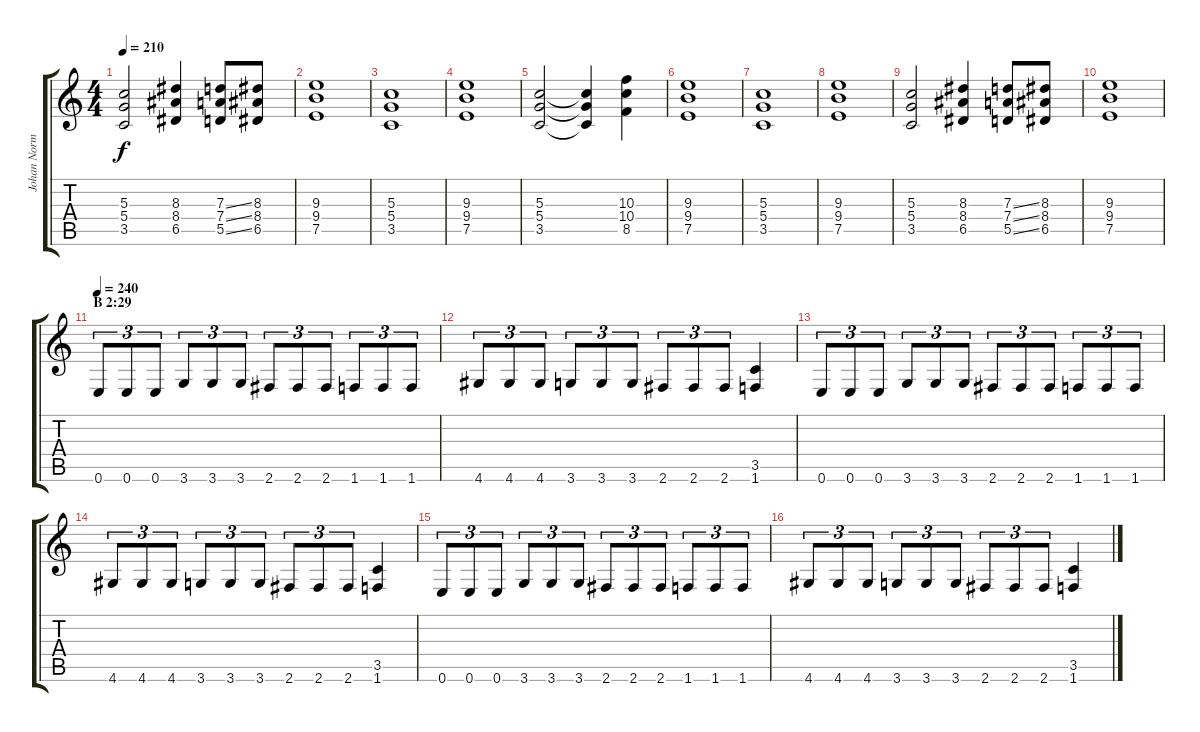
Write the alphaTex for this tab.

\track ("Johan Norman" "Johan Norm") {instrument distortionguitar}
\staff {score tabs}
\tuning (E4 B3 G3 D3 A2 E2) {hide}
\ts (4 4)
\tempo 210
\clef g2
\ks c
(5.3 5.4 3.5).2{dy f} (8.3 8.4 6.5).4 (7.3{ss} 7.4{ss} 5.5{ss}).8 (8.3 8.4 6.5).8 |
(9.3 9.4 7.5).1 |
(5.3 5.4 3.5).1 |
(9.3 9.4 7.5).1 |
(5.3 5.4 3.5).2 (5.3{t} 5.4{t} 3.5{t}).4 (10.3 10.4 8.5).4 |
(9.3 9.4 7.5).1 |
(5.3 5.4 3.5).1 |
(9.3 9.4 7.5).1 |
(5.3 5.4 3.5).2 (8.3 8.4 6.5).4 (7.3{ss} 7.4{ss} 5.5{ss}).8 (8.3 8.4 6.5).8 |
(9.3 9.4 7.5).1 |
\section ("" "B 2:29")
\tempo 240
0.6.8{tu (3 2)} 0.6.8{tu (3 2)} 0.6.8{tu (3 2)} 3.6.8{tu (3 2)} 3.6.8{tu (3 2)} 3.6.8{tu (3 2)} 2.6.8{tu (3 2)} 2.6.8{tu (3 2)} 2.6.8{tu (3 2)} 1.6.8{tu (3 2)} 1.6.8{tu (3 2)} 1.6.8{tu (3 2)} |
4.6.8{tu (3 2)} 4.6.8{tu (3 2)} 4.6.8{tu (3 2)} 3.6.8{tu (3 2)} 3.6.8{tu (3 2)} 3.6.8{tu (3 2)} 2.6.8{tu (3 2)} 2.6.8{tu (3 2)} 2.6.8{tu (3 2)} (3.5 1.6).4 |
0.6.8{tu (3 2)} 0.6.8{tu (3 2)} 0.6.8{tu (3 2)} 3.6.8{tu (3 2)} 3.6.8{tu (3 2)} 3.6.8{tu (3 2)} 2.6.8{tu (3 2)} 2.6.8{tu (3 2)} 2.6.8{tu (3 2)} 1.6.8{tu (3 2)} 1.6.8{tu (3 2)} 1.6.8{tu (3 2)} |
4.6.8{tu (3 2)} 4.6.8{tu (3 2)} 4.6.8{tu (3 2)} 3.6.8{tu (3 2)} 3.6.8{tu (3 2)} 3.6.8{tu (3 2)} 2.6.8{tu (3 2)} 2.6.8{tu (3 2)} 2.6.8{tu (3 2)} (3.5 1.6).4 |
0.6.8{tu (3 2)} 0.6.8{tu (3 2)} 0.6.8{tu (3 2)} 3.6.8{tu (3 2)} 3.6.8{tu (3 2)} 3.6.8{tu (3 2)} 2.6.8{tu (3 2)} 2.6.8{tu (3 2)} 2.6.8{tu (3 2)} 1.6.8{tu (3 2)} 1.6.8{tu (3 2)} 1.6.8{tu (3 2)} |
4.6.8{tu (3 2)} 4.6.8{tu (3 2)} 4.6.8{tu (3 2)} 3.6.8{tu (3 2)} 3.6.8{tu (3 2)} 3.6.8{tu (3 2)} 2.6.8{tu (3 2)} 2.6.8{tu (3 2)} 2.6.8{tu (3 2)} (3.5 1.6).4
